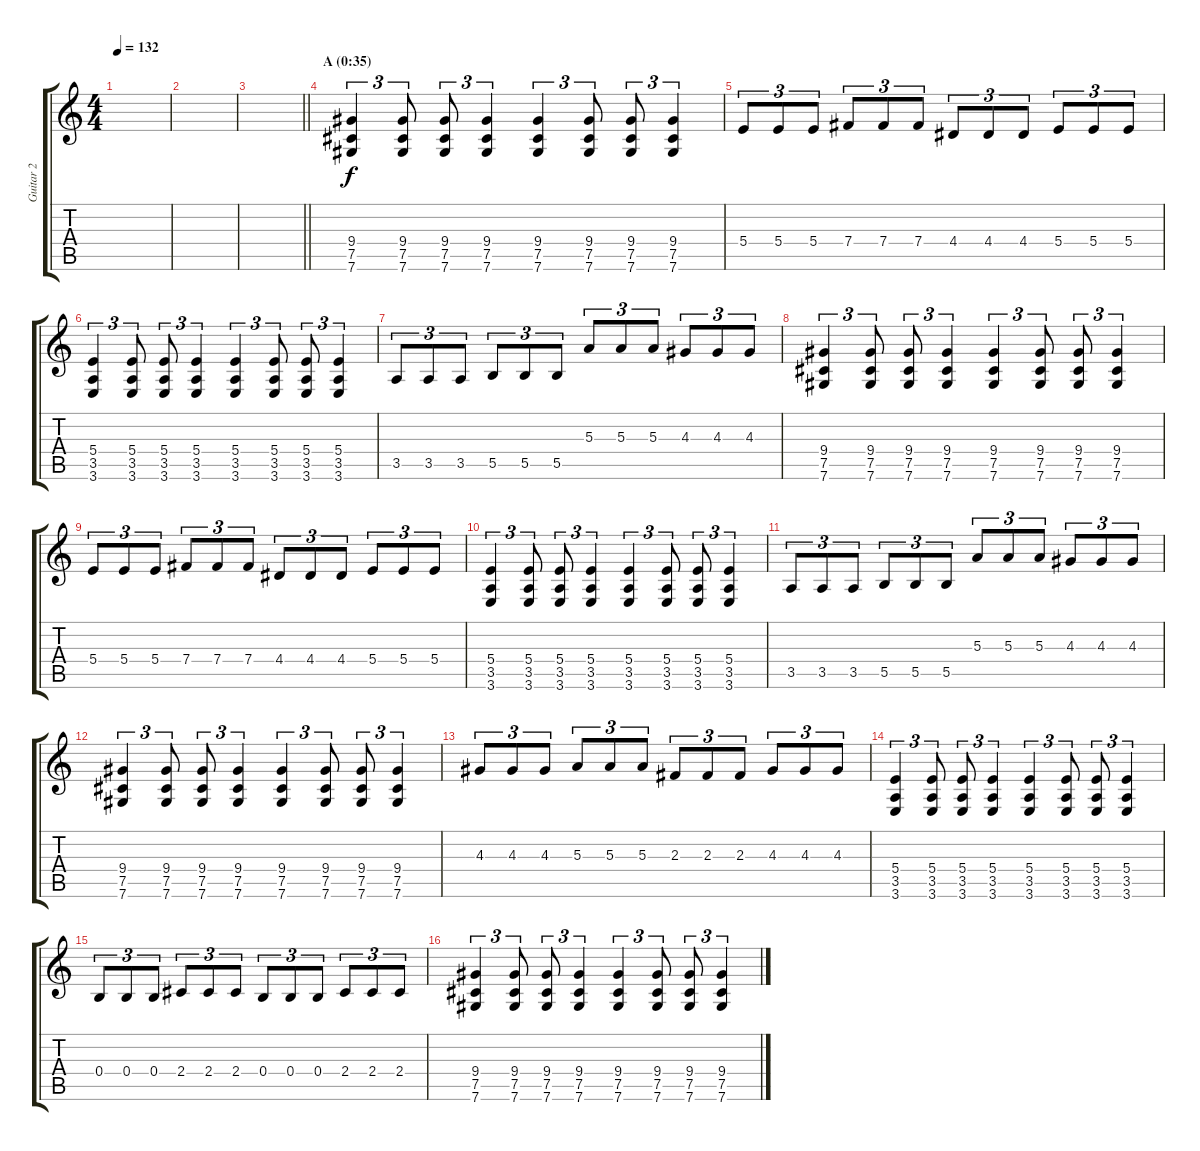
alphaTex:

\track ("Guitar 2" "Guitar 2") {instrument distortionguitar}
\staff {score tabs}
\tuning (Db4 Ab3 E3 B2 Gb2 Db2) {hide}
\ts (4 4)
\tempo 132
\clef g2
\ks c
|
|
\barLineRight lightlight
|
\section ("" "A (0:35)")
(9.4 7.5 7.6).4{tu (3 2)} (9.4 7.5 7.6).8{tu (3 2)} (9.4 7.5 7.6).8{tu (3 2)} (9.4 7.5 7.6).4{tu (3 2)} (9.4 7.5 7.6).4{tu (3 2)} (9.4 7.5 7.6).8{tu (3 2)} (9.4 7.5 7.6).8{tu (3 2)} (9.4 7.5 7.6).4{tu (3 2)} |
5.4.8{tu (3 2)} 5.4.8{tu (3 2)} 5.4.8{tu (3 2)} 7.4.8{tu (3 2)} 7.4.8{tu (3 2)} 7.4.8{tu (3 2)} 4.4.8{tu (3 2)} 4.4.8{tu (3 2)} 4.4.8{tu (3 2)} 5.4.8{tu (3 2)} 5.4.8{tu (3 2)} 5.4.8{tu (3 2)} |
(5.4 3.5 3.6).4{tu (3 2)} (5.4 3.5 3.6).8{tu (3 2)} (5.4 3.5 3.6).8{tu (3 2)} (5.4 3.5 3.6).4{tu (3 2)} (5.4 3.5 3.6).4{tu (3 2)} (5.4 3.5 3.6).8{tu (3 2)} (5.4 3.5 3.6).8{tu (3 2)} (5.4 3.5 3.6).4{tu (3 2)} |
3.5.8{tu (3 2)} 3.5.8{tu (3 2)} 3.5.8{tu (3 2)} 5.5.8{tu (3 2)} 5.5.8{tu (3 2)} 5.5.8{tu (3 2)} 5.3.8{tu (3 2)} 5.3.8{tu (3 2)} 5.3.8{tu (3 2)} 4.3.8{tu (3 2)} 4.3.8{tu (3 2)} 4.3.8{tu (3 2)} |
(9.4 7.5 7.6).4{tu (3 2)} (9.4 7.5 7.6).8{tu (3 2)} (9.4 7.5 7.6).8{tu (3 2)} (9.4 7.5 7.6).4{tu (3 2)} (9.4 7.5 7.6).4{tu (3 2)} (9.4 7.5 7.6).8{tu (3 2)} (9.4 7.5 7.6).8{tu (3 2)} (9.4 7.5 7.6).4{tu (3 2)} |
5.4.8{tu (3 2)} 5.4.8{tu (3 2)} 5.4.8{tu (3 2)} 7.4.8{tu (3 2)} 7.4.8{tu (3 2)} 7.4.8{tu (3 2)} 4.4.8{tu (3 2)} 4.4.8{tu (3 2)} 4.4.8{tu (3 2)} 5.4.8{tu (3 2)} 5.4.8{tu (3 2)} 5.4.8{tu (3 2)} |
(5.4 3.5 3.6).4{tu (3 2)} (5.4 3.5 3.6).8{tu (3 2)} (5.4 3.5 3.6).8{tu (3 2)} (5.4 3.5 3.6).4{tu (3 2)} (5.4 3.5 3.6).4{tu (3 2)} (5.4 3.5 3.6).8{tu (3 2)} (5.4 3.5 3.6).8{tu (3 2)} (5.4 3.5 3.6).4{tu (3 2)} |
3.5.8{tu (3 2)} 3.5.8{tu (3 2)} 3.5.8{tu (3 2)} 5.5.8{tu (3 2)} 5.5.8{tu (3 2)} 5.5.8{tu (3 2)} 5.3.8{tu (3 2)} 5.3.8{tu (3 2)} 5.3.8{tu (3 2)} 4.3.8{tu (3 2)} 4.3.8{tu (3 2)} 4.3.8{tu (3 2)} |
(9.4 7.5 7.6).4{tu (3 2)} (9.4 7.5 7.6).8{tu (3 2)} (9.4 7.5 7.6).8{tu (3 2)} (9.4 7.5 7.6).4{tu (3 2)} (9.4 7.5 7.6).4{tu (3 2)} (9.4 7.5 7.6).8{tu (3 2)} (9.4 7.5 7.6).8{tu (3 2)} (9.4 7.5 7.6).4{tu (3 2)} |
4.3.8{tu (3 2)} 4.3.8{tu (3 2)} 4.3.8{tu (3 2)} 5.3.8{tu (3 2)} 5.3.8{tu (3 2)} 5.3.8{tu (3 2)} 2.3.8{tu (3 2)} 2.3.8{tu (3 2)} 2.3.8{tu (3 2)} 4.3.8{tu (3 2)} 4.3.8{tu (3 2)} 4.3.8{tu (3 2)} |
(5.4 3.5 3.6).4{tu (3 2)} (5.4 3.5 3.6).8{tu (3 2)} (5.4 3.5 3.6).8{tu (3 2)} (5.4 3.5 3.6).4{tu (3 2)} (5.4 3.5 3.6).4{tu (3 2)} (5.4 3.5 3.6).8{tu (3 2)} (5.4 3.5 3.6).8{tu (3 2)} (5.4 3.5 3.6).4{tu (3 2)} |
0.4.8{tu (3 2)} 0.4.8{tu (3 2)} 0.4.8{tu (3 2)} 2.4.8{tu (3 2)} 2.4.8{tu (3 2)} 2.4.8{tu (3 2)} 0.4.8{tu (3 2)} 0.4.8{tu (3 2)} 0.4.8{tu (3 2)} 2.4.8{tu (3 2)} 2.4.8{tu (3 2)} 2.4.8{tu (3 2)} |
(9.4 7.5 7.6).4{tu (3 2)} (9.4 7.5 7.6).8{tu (3 2)} (9.4 7.5 7.6).8{tu (3 2)} (9.4 7.5 7.6).4{tu (3 2)} (9.4 7.5 7.6).4{tu (3 2)} (9.4 7.5 7.6).8{tu (3 2)} (9.4 7.5 7.6).8{tu (3 2)} (9.4 7.5 7.6).4{tu (3 2)}
